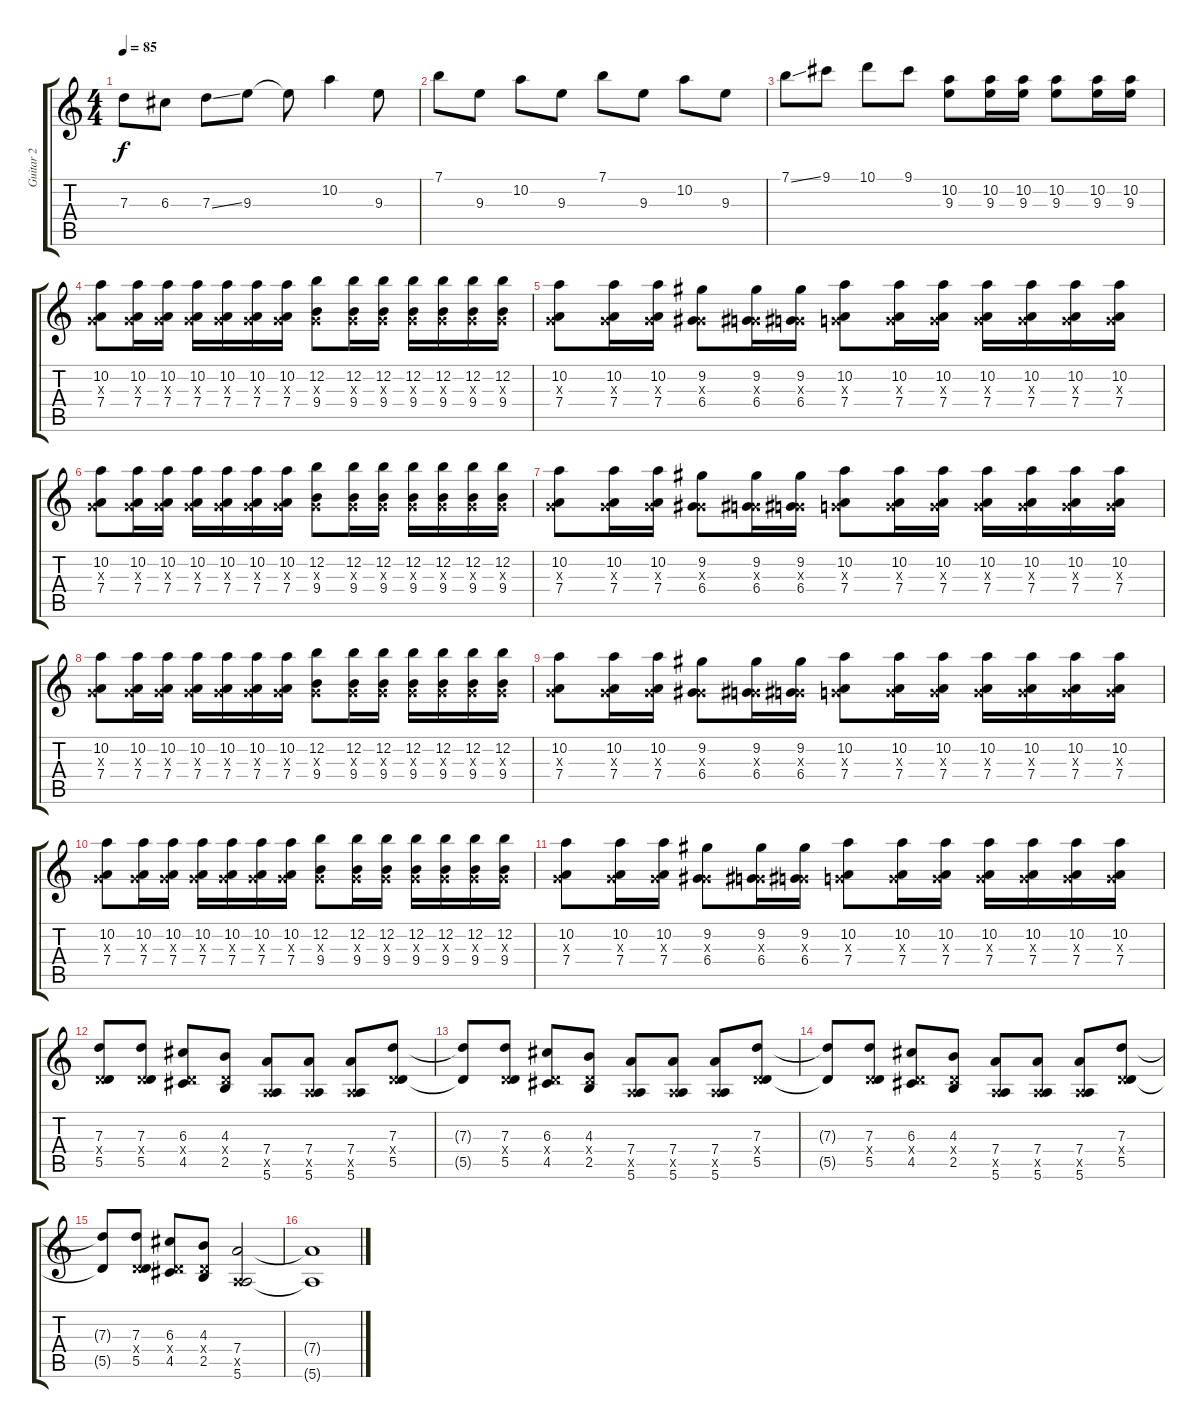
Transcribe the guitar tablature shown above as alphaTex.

\track ("Guitar 2" "Guitar 2") {instrument electricguitarclean}
\staff {score tabs}
\tuning (E4 B3 G3 D3 A2 E2) {hide}
\ts (4 4)
\tempo 85
\clef g2
\ks c
7.3.8{dy f} 6.3.8 7.3{ss}.8 9.3.8 9.3{t}.8 10.2.4 9.3.8 |
7.1.8 9.3.8 10.2.8 9.3.8 7.1.8 9.3.8 10.2.8 9.3.8 |
7.1{ss}.8 9.1.8 10.1.8 9.1.8 (10.2 9.3).8 (10.2 9.3).16 (10.2 9.3).16 (10.2 9.3).8 (10.2 9.3).16 (10.2 9.3).16 |
(10.2 0.3{x} 7.4).8 (10.2 0.3{x} 7.4).16 (10.2 0.3{x} 7.4).16 (10.2 0.3{x} 7.4).16 (10.2 0.3{x} 7.4).16 (10.2 0.3{x} 7.4).16 (10.2 0.3{x} 7.4).16 (12.2 0.3{x} 9.4).8 (12.2 0.3{x} 9.4).16 (12.2 0.3{x} 9.4).16 (12.2 0.3{x} 9.4).16 (12.2 0.3{x} 9.4).16 (12.2 0.3{x} 9.4).16 (12.2 0.3{x} 9.4).16 |
(10.2 0.3{x} 7.4).8 (10.2 0.3{x} 7.4).16 (10.2 0.3{x} 7.4).16 (9.2 0.3{x} 6.4).8 (9.2 0.3{x} 6.4).16 (9.2 0.3{x} 6.4).16 (10.2 0.3{x} 7.4).8 (10.2 0.3{x} 7.4).16 (10.2 0.3{x} 7.4).16 (10.2 0.3{x} 7.4).16 (10.2 0.3{x} 7.4).16 (10.2 0.3{x} 7.4).16 (10.2 0.3{x} 7.4).16 |
(10.2 0.3{x} 7.4).8 (10.2 0.3{x} 7.4).16 (10.2 0.3{x} 7.4).16 (10.2 0.3{x} 7.4).16 (10.2 0.3{x} 7.4).16 (10.2 0.3{x} 7.4).16 (10.2 0.3{x} 7.4).16 (12.2 0.3{x} 9.4).8 (12.2 0.3{x} 9.4).16 (12.2 0.3{x} 9.4).16 (12.2 0.3{x} 9.4).16 (12.2 0.3{x} 9.4).16 (12.2 0.3{x} 9.4).16 (12.2 0.3{x} 9.4).16 |
(10.2 0.3{x} 7.4).8 (10.2 0.3{x} 7.4).16 (10.2 0.3{x} 7.4).16 (9.2 0.3{x} 6.4).8 (9.2 0.3{x} 6.4).16 (9.2 0.3{x} 6.4).16 (10.2 0.3{x} 7.4).8 (10.2 0.3{x} 7.4).16 (10.2 0.3{x} 7.4).16 (10.2 0.3{x} 7.4).16 (10.2 0.3{x} 7.4).16 (10.2 0.3{x} 7.4).16 (10.2 0.3{x} 7.4).16 |
(10.2 0.3{x} 7.4).8 (10.2 0.3{x} 7.4).16 (10.2 0.3{x} 7.4).16 (10.2 0.3{x} 7.4).16 (10.2 0.3{x} 7.4).16 (10.2 0.3{x} 7.4).16 (10.2 0.3{x} 7.4).16 (12.2 0.3{x} 9.4).8 (12.2 0.3{x} 9.4).16 (12.2 0.3{x} 9.4).16 (12.2 0.3{x} 9.4).16 (12.2 0.3{x} 9.4).16 (12.2 0.3{x} 9.4).16 (12.2 0.3{x} 9.4).16 |
(10.2 0.3{x} 7.4).8 (10.2 0.3{x} 7.4).16 (10.2 0.3{x} 7.4).16 (9.2 0.3{x} 6.4).8 (9.2 0.3{x} 6.4).16 (9.2 0.3{x} 6.4).16 (10.2 0.3{x} 7.4).8 (10.2 0.3{x} 7.4).16 (10.2 0.3{x} 7.4).16 (10.2 0.3{x} 7.4).16 (10.2 0.3{x} 7.4).16 (10.2 0.3{x} 7.4).16 (10.2 0.3{x} 7.4).16 |
(10.2 0.3{x} 7.4).8 (10.2 0.3{x} 7.4).16 (10.2 0.3{x} 7.4).16 (10.2 0.3{x} 7.4).16 (10.2 0.3{x} 7.4).16 (10.2 0.3{x} 7.4).16 (10.2 0.3{x} 7.4).16 (12.2 0.3{x} 9.4).8 (12.2 0.3{x} 9.4).16 (12.2 0.3{x} 9.4).16 (12.2 0.3{x} 9.4).16 (12.2 0.3{x} 9.4).16 (12.2 0.3{x} 9.4).16 (12.2 0.3{x} 9.4).16 |
(10.2 0.3{x} 7.4).8 (10.2 0.3{x} 7.4).16 (10.2 0.3{x} 7.4).16 (9.2 0.3{x} 6.4).8 (9.2 0.3{x} 6.4).16 (9.2 0.3{x} 6.4).16 (10.2 0.3{x} 7.4).8 (10.2 0.3{x} 7.4).16 (10.2 0.3{x} 7.4).16 (10.2 0.3{x} 7.4).16 (10.2 0.3{x} 7.4).16 (10.2 0.3{x} 7.4).16 (10.2 0.3{x} 7.4).16 |
(7.3 0.4{x} 5.5).8 (7.3 0.4{x} 5.5).8 (6.3 0.4{x} 4.5).8 (4.3 0.4{x} 2.5).8 (7.4 0.5{x} 5.6).8 (7.4 0.5{x} 5.6).8 (7.4 0.5{x} 5.6).8 (7.3 0.4{x} 5.5).8 |
(7.3{t} 5.5{t}).8 (7.3 0.4{x} 5.5).8 (6.3 0.4{x} 4.5).8 (4.3 0.4{x} 2.5).8 (7.4 0.5{x} 5.6).8 (7.4 0.5{x} 5.6).8 (7.4 0.5{x} 5.6).8 (7.3 0.4{x} 5.5).8 |
(7.3{t} 5.5{t}).8 (7.3 0.4{x} 5.5).8 (6.3 0.4{x} 4.5).8 (4.3 0.4{x} 2.5).8 (7.4 0.5{x} 5.6).8 (7.4 0.5{x} 5.6).8 (7.4 0.5{x} 5.6).8 (7.3 0.4{x} 5.5).8 |
(7.3{t} 5.5{t}).8 (7.3 0.4{x} 5.5).8 (6.3 0.4{x} 4.5).8 (4.3 0.4{x} 2.5).8 (7.4 0.5{x} 5.6).2 |
(7.4{t} 5.6{t}).1
